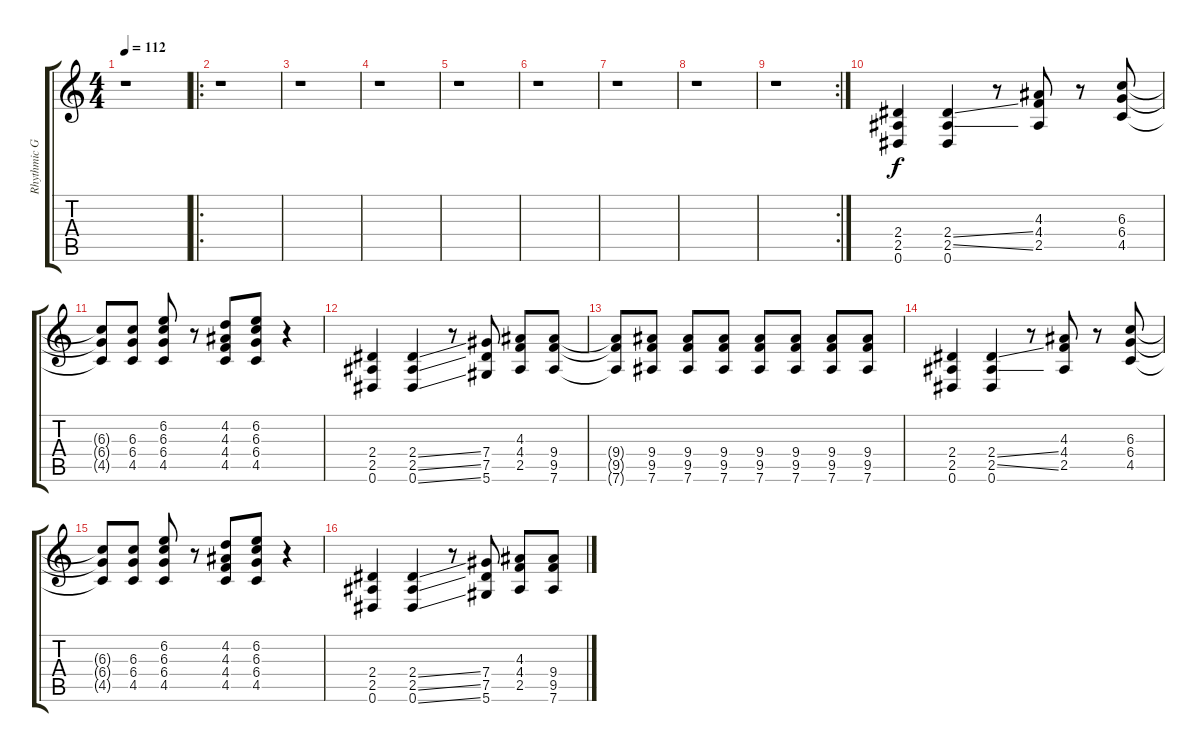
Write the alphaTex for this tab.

\track ("Rhythmic Guitar" "Rhythmic G") {instrument distortionguitar}
\staff {score tabs}
\tuning (Eb4 Bb3 Gb3 Db3 Ab2 Eb2) {hide}
\ts (4 4)
\tempo 112
\clef g2
\ks c
r.1{dy f} |
\ro
r.1 |
r.1 |
r.1 |
r.1 |
r.1 |
r.1 |
r.1 |
\rc 2
r.1 |
(2.4 2.5 0.6).4 (2.4{ss} 2.5{ss} 0.6).4 r.8 (4.3 4.4 2.5).8 r.8 (6.3 6.4 4.5).8 |
(6.3{t} 6.4{t} 4.5{t}).8 (6.3 6.4 4.5).8 (6.2 6.3 6.4 4.5).8 r.8 (4.2 4.3 4.4 4.5).8 (6.2 6.3 6.4 4.5).8 r.4 |
(2.4 2.5 0.6).4 (2.4{ss} 2.5{ss} 0.6{ss}).4 r.8 (7.4 7.5 5.6).8 (4.3 4.4 2.5).8 (9.4 9.5 7.6).8 |
(9.4{t} 9.5{t} 7.6{t}).8 (9.4 9.5 7.6).8 (9.4 9.5 7.6).8 (9.4 9.5 7.6).8 (9.4 9.5 7.6).8 (9.4 9.5 7.6).8 (9.4 9.5 7.6).8 (9.4 9.5 7.6).8 |
(2.4 2.5 0.6).4 (2.4{ss} 2.5{ss} 0.6).4 r.8 (4.3 4.4 2.5).8 r.8 (6.3 6.4 4.5).8 |
(6.3{t} 6.4{t} 4.5{t}).8 (6.3 6.4 4.5).8 (6.2 6.3 6.4 4.5).8 r.8 (4.2 4.3 4.4 4.5).8 (6.2 6.3 6.4 4.5).8 r.4 |
(2.4 2.5 0.6).4 (2.4{ss} 2.5{ss} 0.6{ss}).4 r.8 (7.4 7.5 5.6).8 (4.3 4.4 2.5).8 (9.4 9.5 7.6).8
